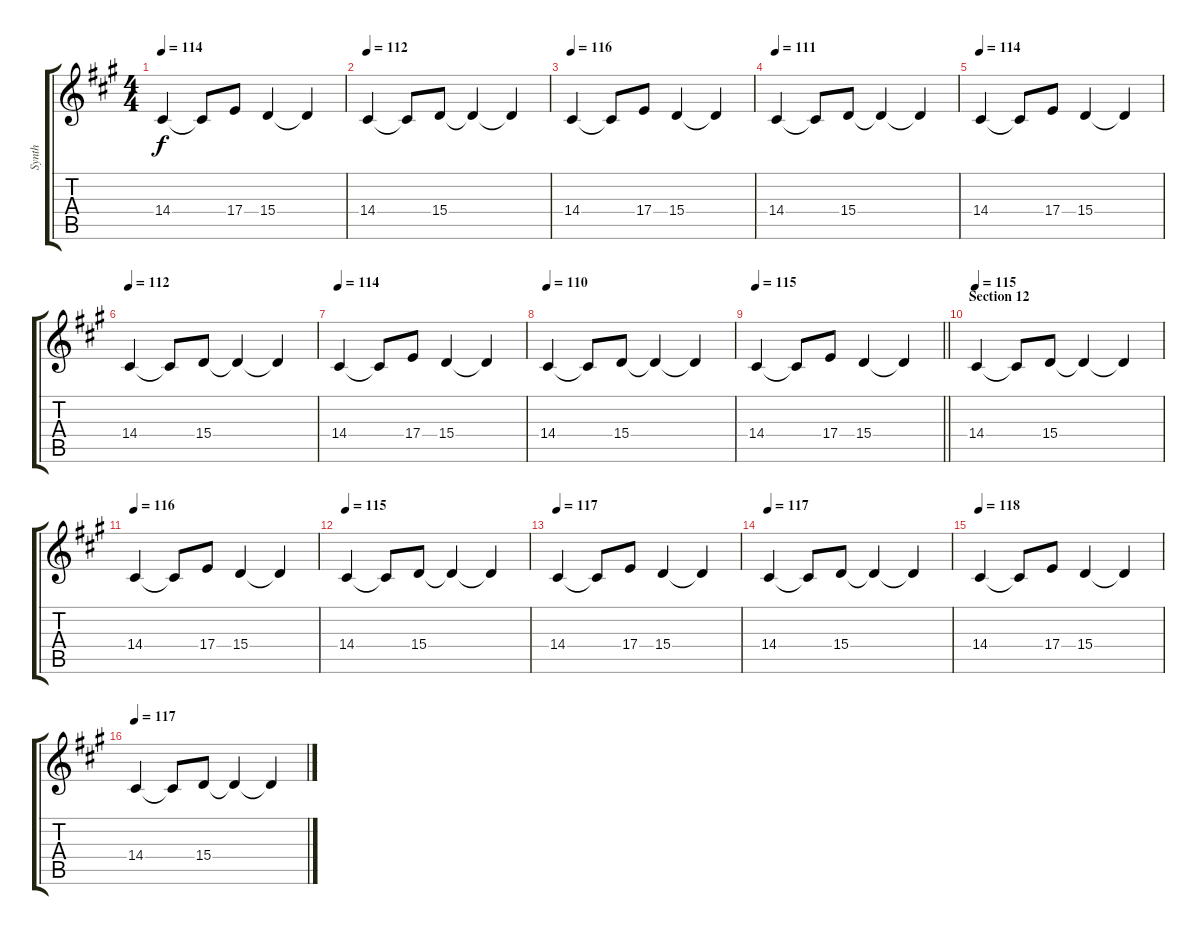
\track ("Synth" "Synth") {instrument stringensemble1}
\staff {score tabs}
\tuning (B3 Ab3 E3 B2 Gb2 B1) {hide}
\ts (4 4)
\tempo 114
\clef g2
\ks f#minor
14.4.4{dy f} 14.4{t}.8 17.4.8 15.4.4 15.4{t}.4 |
\tempo 112
14.4.4 14.4{t}.8 15.4.8 15.4{t}.4 15.4{t}.4 |
\tempo 116
14.4.4 14.4{t}.8 17.4.8 15.4.4 15.4{t}.4 |
\tempo 111
14.4.4 14.4{t}.8 15.4.8 15.4{t}.4 15.4{t}.4 |
\tempo 114
14.4.4 14.4{t}.8 17.4.8 15.4.4 15.4{t}.4 |
\tempo 112
14.4.4 14.4{t}.8 15.4.8 15.4{t}.4 15.4{t}.4 |
\tempo 114
14.4.4 14.4{t}.8 17.4.8 15.4.4 15.4{t}.4 |
\tempo 110
14.4.4 14.4{t}.8 15.4.8 15.4{t}.4 15.4{t}.4 |
\tempo 115
\barLineRight lightlight
14.4.4 14.4{t}.8 17.4.8 15.4.4 15.4{t}.4 |
\section ("" "Section 12")
\tempo 115
14.4.4 14.4{t}.8 15.4.8 15.4{t}.4 15.4{t}.4 |
\tempo 116
14.4.4 14.4{t}.8 17.4.8 15.4.4 15.4{t}.4 |
\tempo 115
14.4.4 14.4{t}.8 15.4.8 15.4{t}.4 15.4{t}.4 |
\tempo 117
14.4.4 14.4{t}.8 17.4.8 15.4.4 15.4{t}.4 |
\tempo 117
14.4.4 14.4{t}.8 15.4.8 15.4{t}.4 15.4{t}.4 |
\tempo 118
14.4.4 14.4{t}.8 17.4.8 15.4.4 15.4{t}.4 |
\tempo 117
14.4.4 14.4{t}.8 15.4.8 15.4{t}.4 15.4{t}.4
